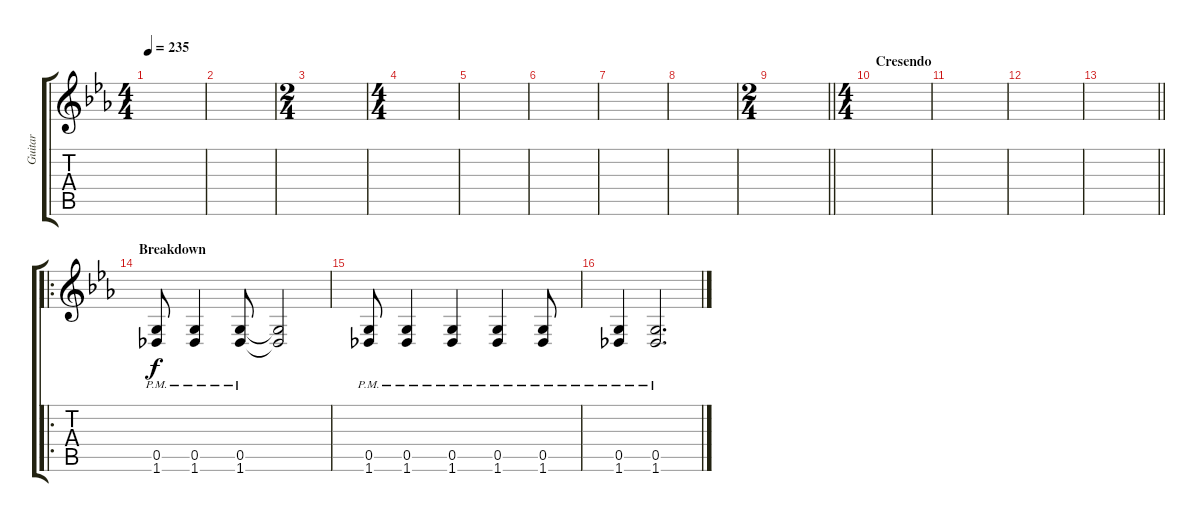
\track ("Guitar" "Guitar") {instrument distortionguitar}
\staff {score tabs}
\tuning (D4 A3 F3 C3 G2 C2) {hide}
\ts (4 4)
\tempo 235
\clef g2
\ks cminor
|
|
\ts (2 4)
|
\ts (4 4)
|
|
|
|
|
\ts (2 4)
\barLineRight lightlight
|
\ts (4 4)
\section ("" "Cresendo")
|
|
|
\barLineRight lightlight
|
\ro
\section ("" "Breakdown")
(0.5{pm} 1.6{pm}).8{volume 13} (0.5{pm} 1.6{pm}).4 (0.5{pm} 1.6{pm}).8 (0.5{t} 1.6{t}).2 |
(0.5{pm} 1.6{pm}).8 (0.5{pm} 1.6{pm}).4 (0.5{pm} 1.6{pm}).4 (0.5{pm} 1.6{pm}).4 (0.5{pm} 1.6{pm}).8 |
(0.5{pm} 1.6{pm}).4 (0.5{pm} 1.6{pm}).2{d}
